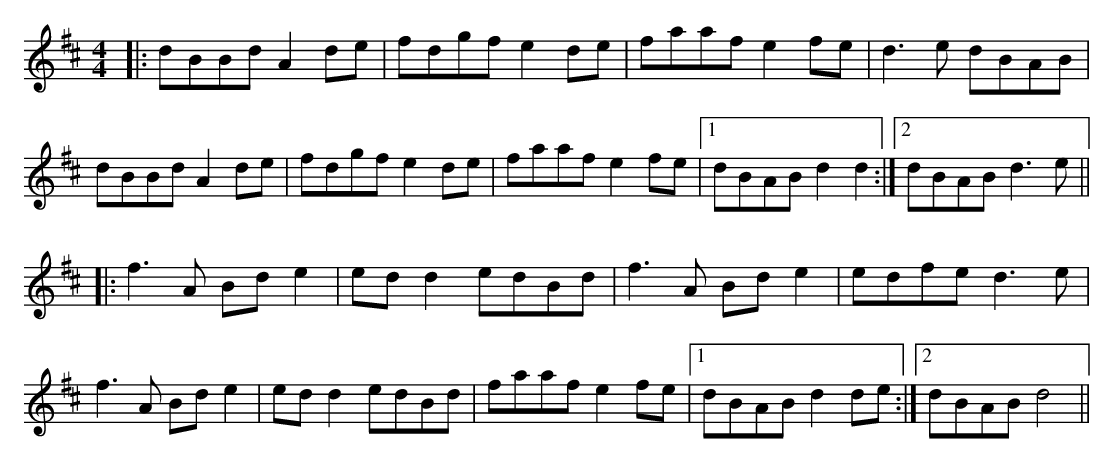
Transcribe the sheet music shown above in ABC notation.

X:1
M:4/4
K:D
|:dBBd A2 de|fdgf e2de|faaf e2fe|d3e dBAB|
dBBd A2 de|fdgf e2de|faaf e2fe|1 dBAB d2d2:|2 dBAB d3e||
|:f3A Bd e2|ed d2 edBd|f3A Bde2|edfe d3e|
f3A Bd e2|ed d2 edBd|faaf e2fe|1 dBAB d2de:|2 dBAB d4||
